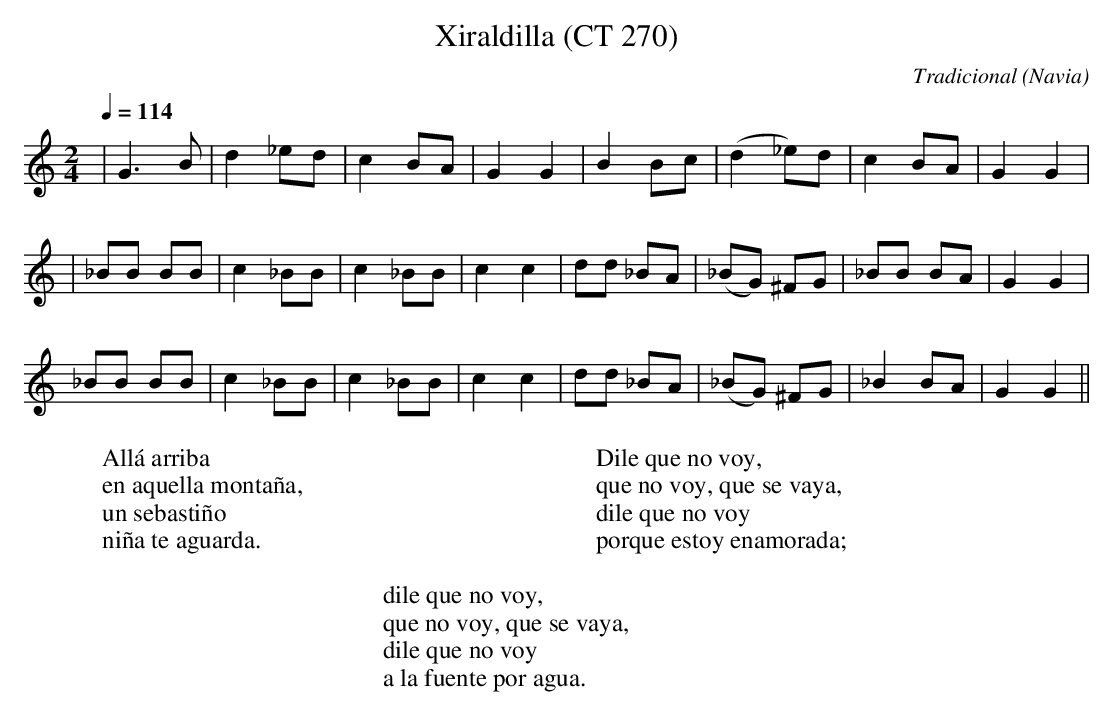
X:1
T:Xiraldilla (CT 270)
C:Tradicional
O:Navia
M:2/4
L:1/8
Q:1/4=114
W:Allá arriba
W:en aquella montaña,
W:un sebastiño
W:niña te aguarda.
W:
W:Dile que no voy,
W:que no voy, que se vaya,
W:dile que no voy
W:porque estoy enamorada;
W:
W:dile que no voy,
W:que no voy, que se vaya,
W:dile que no voy
W:a la fuente por agua.
K:C
|G3 B|d2 _ed|c2 BA|G2 G2|B2 Bc|(d2 _e)d|c2 BA|G2 G2|
|_BB BB|c2 _BB|c2 _BB|c2 c2|dd _BA|(_BG) ^FG|_BB BA|G2 G2|
_BB BB|c2 _BB|c2 _BB|c2 c2|dd _BA|(_BG) ^FG|_B2 BA|G2 G2||
